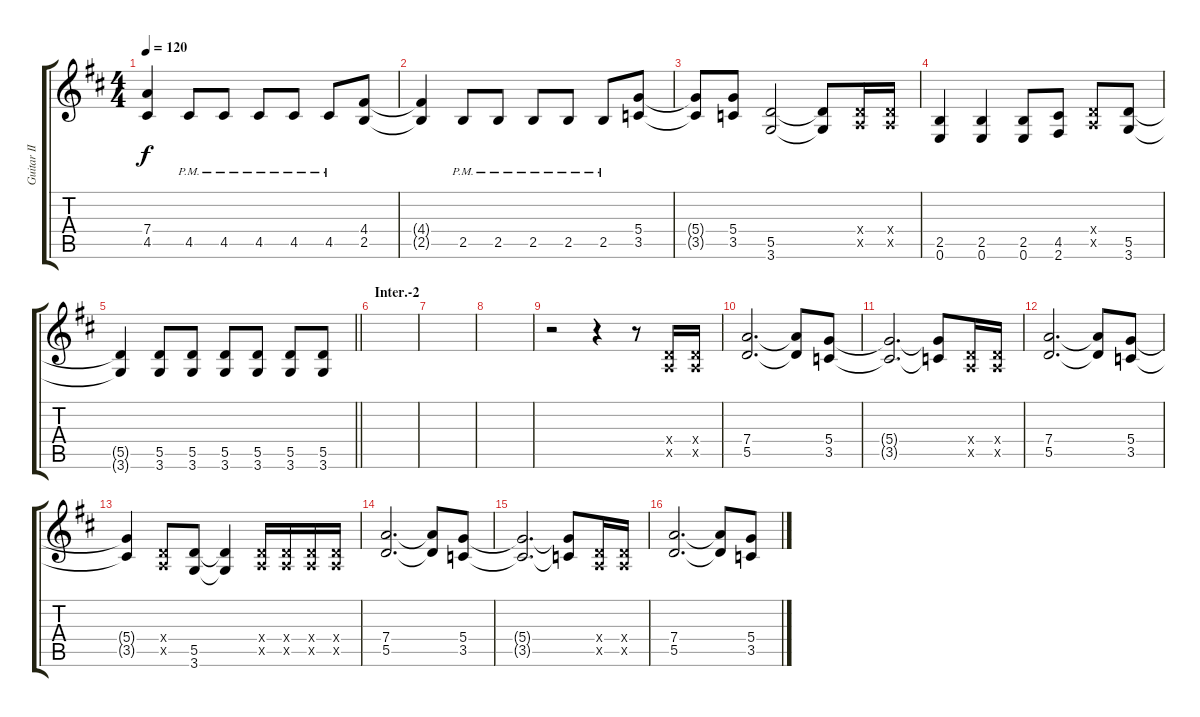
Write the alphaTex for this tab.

\track ("Guitar II (Hirasawa Yui)" "Guitar II ") {instrument overdrivenguitar}
\staff {score tabs}
\tuning (E4 B3 G3 D3 A2 E2) {hide}
\ts (4 4)
\tempo 120
\clef g2
\ks d
(7.4{t} 4.5{t}).4{dy f} 4.5{pm}.8 4.5{pm}.8 4.5{pm}.8 4.5{pm}.8 4.5{pm}.8 (4.4 2.5).8 |
(4.4{t} 2.5{t}).4 2.5{pm}.8 2.5{pm}.8 2.5{pm}.8 2.5{pm}.8 2.5{pm}.8 (5.4 3.5).8 |
(5.4{t} 3.5{t}).8 (5.4 3.5).8 (5.5 3.6).2 (5.5{t} 3.6{t}).8 (0.4{x} 0.5{x}).16 (0.4{x} 0.5{x}).16 |
(2.5 0.6).4 (2.5 0.6).4 (2.5 0.6).8 (4.5 2.6).8 (0.4{x} 0.5{x}).8 (5.5 3.6).8 |
\barLineRight lightlight
(5.5{t} 3.6{t}).4 (5.5 3.6).8 (5.5 3.6).8 (5.5 3.6).8 (5.5 3.6).8 (5.5 3.6).8 (5.5 3.6).8 |
\section ("" "Inter.-2")
|
|
|
r.2 r.4 r.8 (0.4{x} 0.5{x}).16 (0.4{x} 0.5{x}).16 |
(7.4 5.5).2{d} (7.4{t} 5.5{t}).8 (5.4 3.5).8 |
(5.4{t} 3.5{t}).2{d} (5.4{t} 3.5{t}).8 (0.4{x} 0.5{x}).16 (0.4{x} 0.5{x}).16 |
(7.4 5.5).2{d} (7.4{t} 5.5{t}).8 (5.4 3.5).8 |
(5.4{t} 3.5{t}).4 (0.4{x} 0.5{x}).8 (5.5 3.6).8 (5.5{t} 3.6{t}).4 (0.4{x} 0.5{x}).16 (0.4{x} 0.5{x}).16 (0.4{x} 0.5{x}).16 (0.4{x} 0.5{x}).16 |
(7.4 5.5).2{d} (7.4{t} 5.5{t}).8 (5.4 3.5).8 |
(5.4{t} 3.5{t}).2{d} (5.4{t} 3.5{t}).8 (0.4{x} 0.5{x}).16 (0.4{x} 0.5{x}).16 |
(7.4 5.5).2{d} (7.4{t} 5.5{t}).8 (5.4 3.5).8
